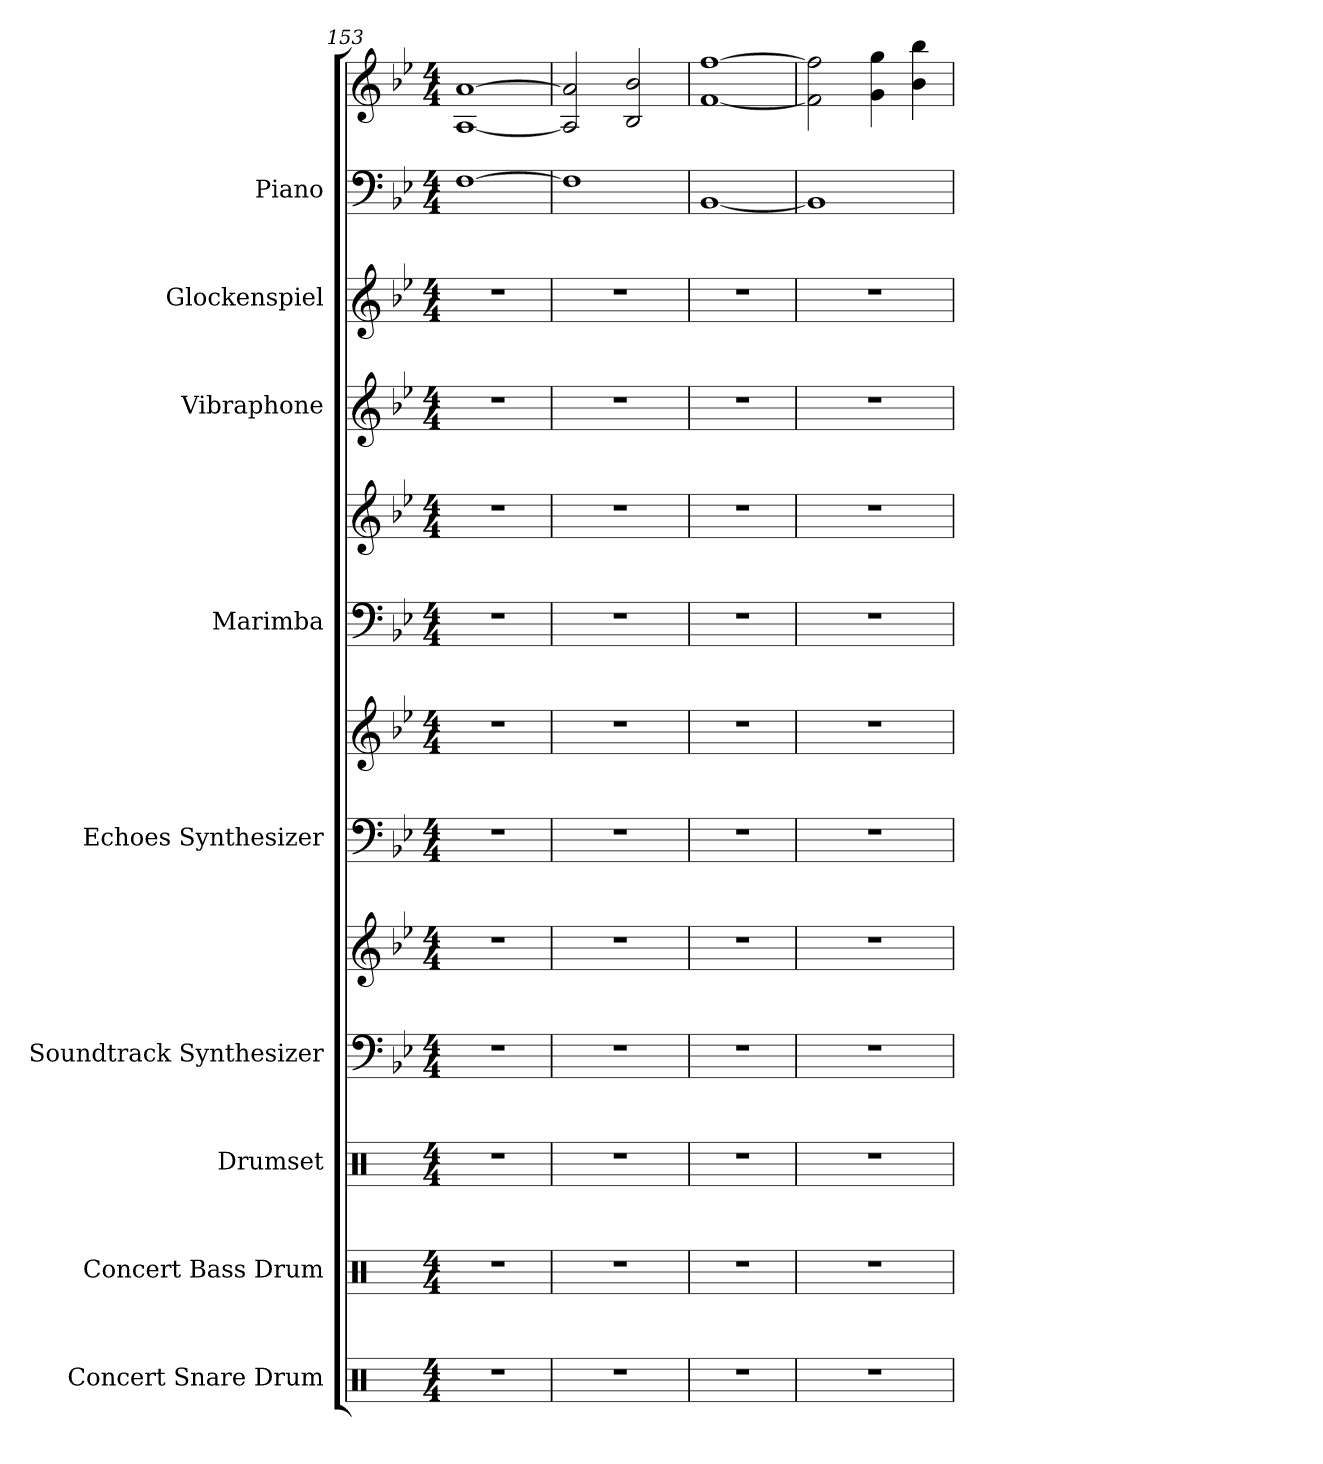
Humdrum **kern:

**kern	**kern	**kern	**kern	**kern	**kern	**kern	**kern	**kern	**kern	**kern	**kern	**kern
*part9	*part8	*part7	*part6	*part6	*part5	*part5	*part4	*part4	*part3	*part2	*part1	*part1
*staff13	*staff12	*staff11	*staff10	*staff9	*staff8	*staff7	*staff6	*staff5	*staff4	*staff3	*staff2	*staff1
*I"Concert Snare Drum	*I"Concert Bass Drum	*I"Drumset	*I"Soundtrack Synthesizer	*	*I"Echoes Synthesizer	*	*I"Marimba	*	*I"Vibraphone	*I"Glockenspiel	*I"Piano	*
*I'Con. Sn.	*I'Con. BD	*I'D. Set	*I'Synth.	*	*I'Synth.	*	*I'Mrm.	*	*I'Vib.	*I'Glock.	*I'Pno.	*
*clefX	*clefX	*clefX	*clefF4	*clefG2	*clefF4	*clefG2	*clefF4	*clefG2	*clefG2	*clefG2	*clefF4	*clefG2
*	*	*	*	*	*	*	*	*	*	*ITrd-14c-24	*	*
*k[]	*k[]	*k[]	*k[b-e-]	*k[b-e-]	*k[b-e-]	*k[b-e-]	*k[b-e-]	*k[b-e-]	*k[b-e-]	*k[b-e-]	*k[b-e-]	*k[b-e-]
*M4/4	*M4/4	*M4/4	*M4/4	*M4/4	*M4/4	*M4/4	*M4/4	*M4/4	*M4/4	*M4/4	*M4/4	*M4/4
=153	=153	=153	=153	=153	=153	=153	=153	=153	=153	=153	=153	=153
1r	1r	1r	1r	1r	1r	1r	1r	1r	1r	1r	[1F	[1A [1a
=154	=154	=154	=154	=154	=154	=154	=154	=154	=154	=154	=154	=154
1r	1r	1r	1r	1r	1r	1r	1r	1r	1r	1r	1F]	2A/] 2a/]
.	.	.	.	.	.	.	.	.	.	.	.	2B-/ 2b-/
=155	=155	=155	=155	=155	=155	=155	=155	=155	=155	=155	=155	=155
1r	1r	1r	1r	1r	1r	1r	1r	1r	1r	1r	[1BB-	[1f [1ff
!!LO:PB:g=z
=156	=156	=156	=156	=156	=156	=156	=156	=156	=156	=156	=156	=156
1r	1r	1r	1r	1r	1r	1r	1r	1r	1r	1r	1BB-]	2f\] 2ff\]
.	.	.	.	.	.	.	.	.	.	.	.	4g\ 4gg\
.	.	.	.	.	.	.	.	.	.	.	.	4b-\ 4bb-\
=	=	=	=	=	=	=	=	=	=	=	=	=
*-	*-	*-	*-	*-	*-	*-	*-	*-	*-	*-	*-	*-
